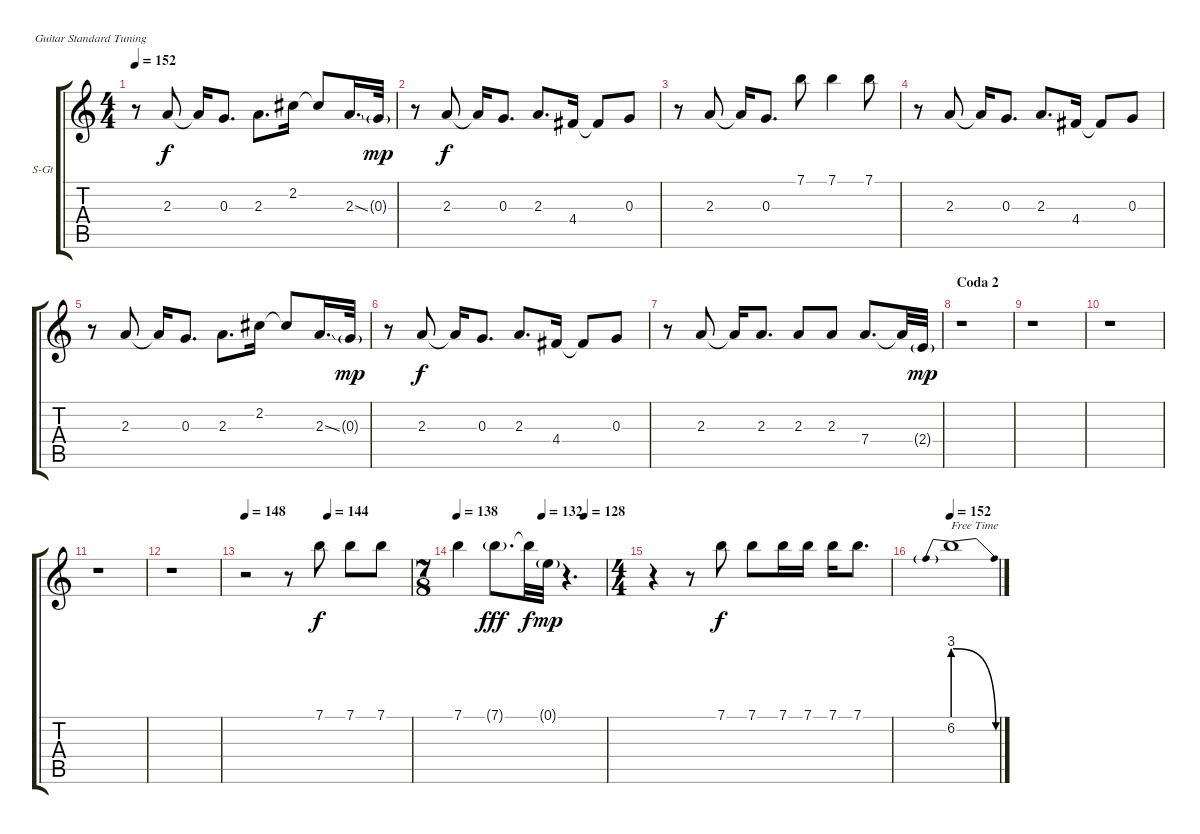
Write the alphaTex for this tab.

\bracketExtendMode groupsimilarinstruments
\firstSystemTrackNameOrientation horizontal
\otherSystemsTrackNameOrientation horizontal
\track ("Synth. I & Voice" "S-Gt") {mute instrument lead6voice}
\staff {score tabs}
\tuning (E4 B3 G3 D3 A2 E2)
\displaytranspose 12
\ts (4 4)
\tempo 152
\clef g2
\ks c
r.8{dy f} 2.3.8 2.3{t}.16 0.3.8{d} 2.3.8{d} 2.2.16 2.2{t}.8 2.3{ss}.16{d} 0.3{g}.32{dy mp} |
r.8 2.3.8{dy f} 2.3{t}.16 0.3.8{d} 2.3.8{d} 4.4.16 4.4{t}.8 0.3.8 |
r.8 2.3.8 2.3{t}.16 0.3.8{d} 7.1.8 7.1.4 7.1.8 |
r.8 2.3.8 2.3{t}.16 0.3.8{d} 2.3.8{d} 4.4.16 4.4{t}.8 0.3.8 |
r.8 2.3.8 2.3{t}.16 0.3.8{d} 2.3.8{d} 2.2.16 2.2{t}.8 2.3{ss}.16{d} 0.3{g}.32{dy mp} |
r.8 2.3.8{dy f} 2.3{t}.16 0.3.8{d} 2.3.8{d} 4.4.16 4.4{t}.8 0.3.8 |
r.8 2.3.8 2.3{t}.16 2.3.8{d} 2.3.8 2.3.8 7.4.8{d} 7.4{t}.32 2.4{g}.32{dy mp} |
\section ("" "Coda 2")
r.1 |
r.1 |
r.1 |
r.1 |
r.1 |
\tempo 148
\tempo (144 0.5)
r.2 r.8 7.1.8{dy f} 7.1.8 7.1.8 |
\ts (7 8)
\tempo 138
\tempo (132 0.571429)
\tempo (128 0.857143)
7.1.4 7.1{g}.8{d dy fff} 7.1{t}.32{dy f} 0.1{g}.32{dy mp} r.4{d} |
\ts (4 4)
r.4 r.8 7.1.8{dy f} 7.1.8 7.1.16 7.1.16 7.1.16 7.1.8{d} |
\tempo 152
6.2{be (prebendrelease 0 12 60 0)}.1{txt "Free Time"}
